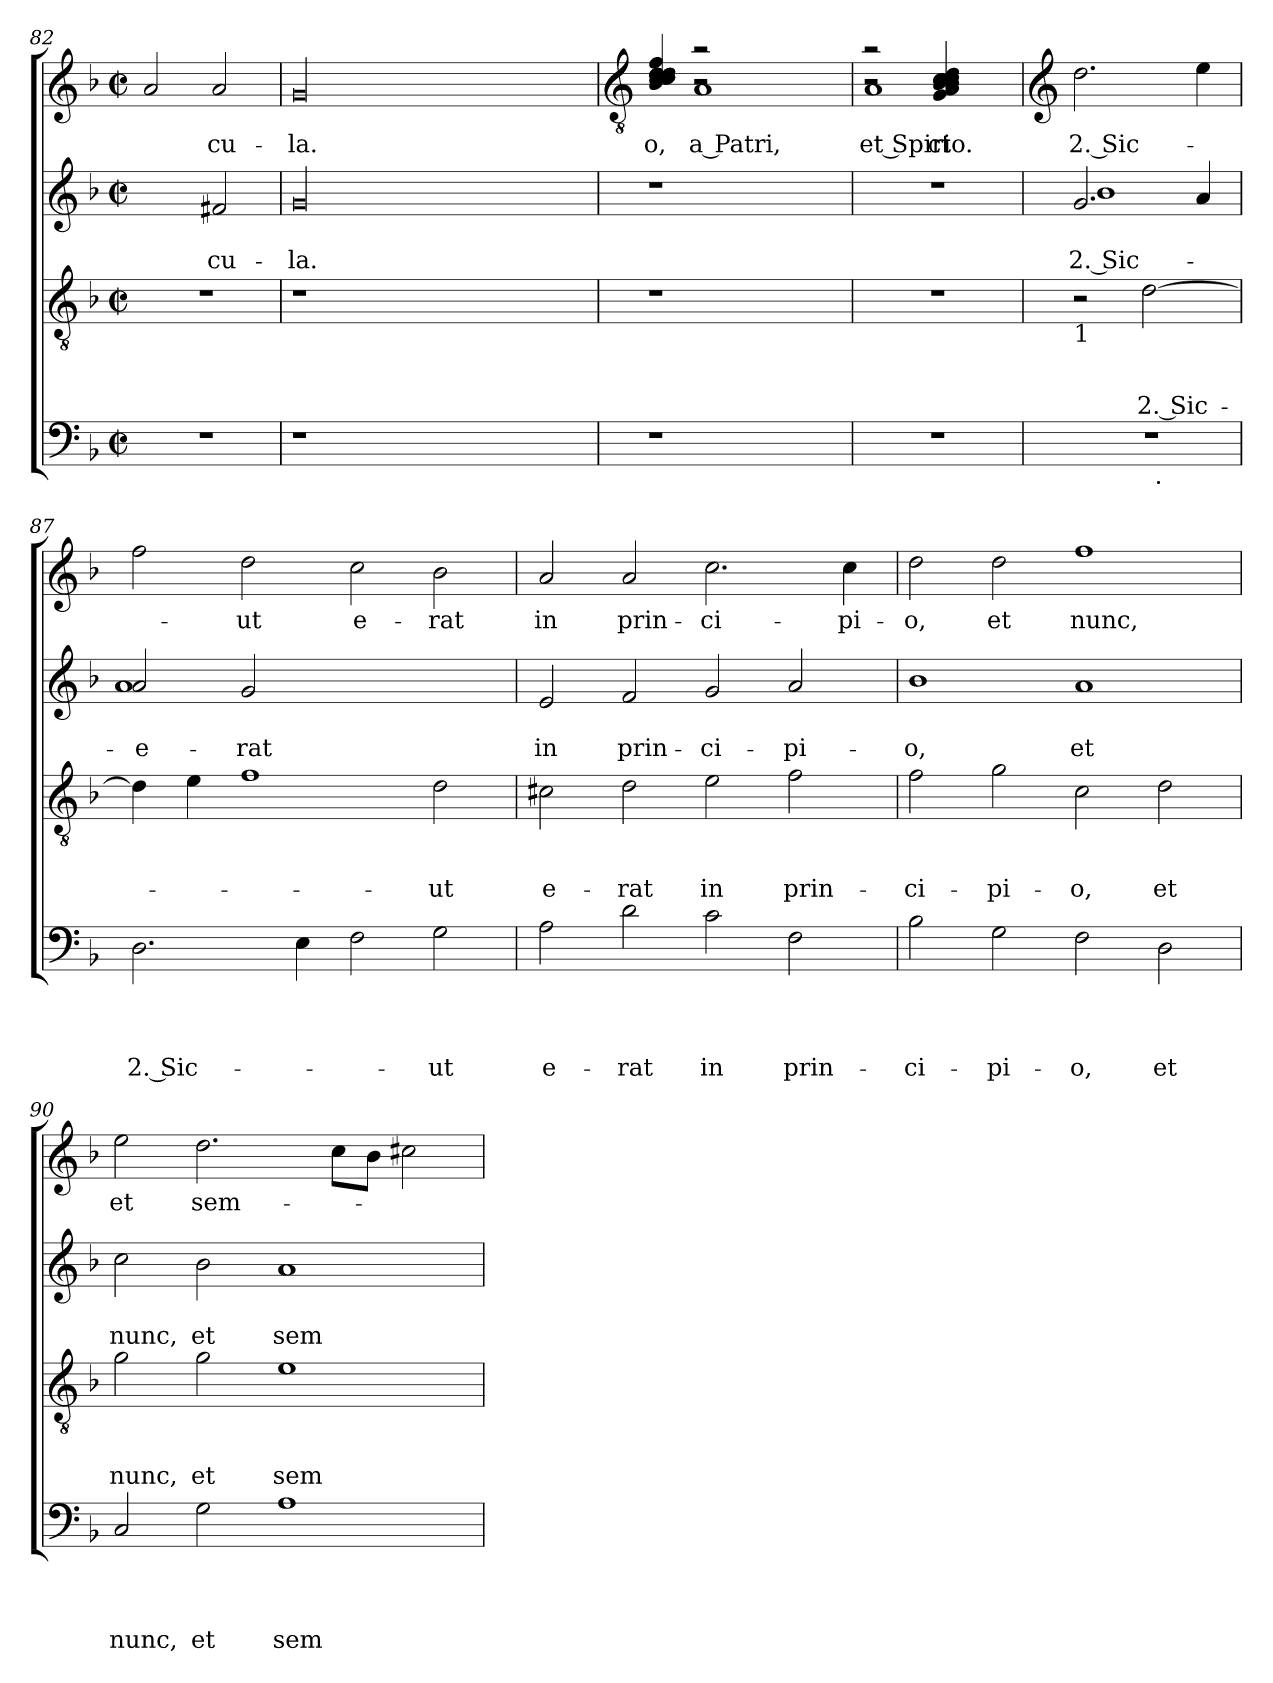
**kern	**text	**text	**text	**text	**kern	**text	**text	**text	**kern	**text	**text	**kern	**text
*part4	*part4	*part4	*part4	*part4	*part3	*part3	*part3	*part3	*part2	*part2	*part2	*part1	*part1
*staff4	*staff4	*staff4	*staff4	*staff4	*staff3	*staff3	*staff3	*staff3	*staff2	*staff2	*staff2	*staff1	*staff1
*clefF4	*	*	*	*	*clefGv2	*	*	*	*clefG2	*	*	*clefG2	*
*k[b-]	*	*	*	*	*k[b-]	*	*	*	*k[b-]	*	*	*k[b-]	*
*F:	*	*	*	*	*F:	*	*	*	*F:	*	*	*F:	*
*M2/2	*	*	*	*	*M2/2	*	*	*	*M2/2	*	*	*M2/2	*
*met(c|)	*	*	*	*	*met(c|)	*	*	*	*met(c|)	*	*	*met(c|)	*
=82	=82	=82	=82	=82	=82	=82	=82	=82	=82	=82	=82	=82	=82
1r	.	.	.	.	1r	.	.	.	2ryy	.	.	2a/	.
!	!	!	!	!	!	!	!	!	!	!	!LO:LY:b	!	!LO:LY:b
.	.	.	.	.	.	.	.	.	2f#/	.	-cu-	2a/	-cu-
=83	=83	=83	=83	=83	=83	=83	=83	=83	=83	=83	=83	=83	=83
!	!	!	!	!	!	!	!	!	!	!	!LO:LY:b	!	!LO:LY:b
1r	.	.	.	.	1r	.	.	.	00g	.	-la.	00g	-la.
0.ryy	.	.	.	.	0.ryy	.	.	.	.	.	.	.	.
!!LO:LB:g=z
=84	=84	=84	=84	=84	=84	=84	=84	=84	=84	=84	=84	=84	=84
*	*	*	*	*	*	*	*	*	*	*	*	*clefGv2	*
!	!	!	!	!	!	!	!	!	!	!	!	!LO:N:n=1:head=solid	!
!	!	!	!	!	!	!	!	!	!	!	!	!LO:N:n=2:head=solid	!
!	!	!	!	!	!	!	!	!	!	!	!	!LO:N:n=3:head=solid	!
!	!	!	!	!	!	!	!	!	!	!	!	!LO:N:n=4:head=solid	!
!	!	!	!	!	!	!	!	!	!	!	!	!LO:N:n=5:head=solid	!
!	!	!	!	!	!	!	!	!	!	!	!	!LO:N:n=6:head=solid	!
!	!	!	!	!	!	!	!	!	!	!	!	!LO:N:n=7:head=solid	!
!	!	!	!	!	!	!	!	!	!	!	!	!LO:N:n=8:head=solid	!
!	!	!	!	!	!	!	!	!	!	!	!	!LO:N:n=9:head=solid	!
!	!	!	!	!	!	!	!	!	!	!	!	!LO:N:n=10:head=solid	!LO:LY:b:rj
*	*	*	*	*	*	*	*	*	*	*	*	*^	*
*	*	*	*	*	*	*	*	*	*	*	*	*	*^	*
1r	.	.	.	.	1r	.	.	.	1r	.	.	4B-/ 4c/ 4c/ 4c/ 4d/ 4d/ 4d/ 4d/ 4d/ 4f/	4ryy	4ryy	-o,
!	!	!	!	!	!	!	!	!	!	!	!	!	!	!	!LO:LY:b:rj
.	.	.	.	.	.	.	.	.	.	.	.	2ra	1A	2r	a Patri,
.	.	.	.	.	.	.	.	.	.	.	.	2ryy	.	2ryy	.
4ryy	.	.	.	.	4ryy	.	.	.	4ryy	.	.	.	.	.	.
=85	=85	=85	=85	=85	=85	=85	=85	=85	=85	=85	=85	=85	=85	=85	=85
!	!	!	!	!	!	!	!	!	!	!	!	!	!	!	!LO:LY:b:rj
1r	.	.	.	.	1r	.	.	.	1r	.	.	2ra	1A	2r	et Spiri-
!	!	!	!	!	!	!	!	!	!	!	!	!	!	!LO:N:n=1:head=solid	!
!	!	!	!	!	!	!	!	!	!	!	!	!	!	!LO:N:n=2:head=solid	!
!	!	!	!	!	!	!	!	!	!	!	!	!	!	!LO:N:n=3:head=solid	!
!	!	!	!	!	!	!	!	!	!	!	!	!	!	!LO:N:n=4:head=solid	!
!	!	!	!	!	!	!	!	!	!	!	!	!	!	!LO:N:n=5:head=solid	!
!	!	!	!	!	!	!	!	!	!	!	!	!	!	!LO:N:n=6:head=solid	!
!	!	!	!	!	!	!	!	!	!	!	!	!	!	!LO:N:n=7:head=solid	!
!	!	!	!	!	!	!	!	!	!	!	!	!	!	!LO:N:n=8:head=solid	!LO:LY:b
.	.	.	.	.	.	.	.	.	.	.	.	2ryy	.	4G/ 4A/ 4B-/ 4B-/ 4c/ 4c/ 4c/ 4d/	-cto.
.	.	.	.	.	.	.	.	.	.	.	.	.	.	4ryy	.
*	*	*	*	*	*	*	*	*	*	*	*	*v	*v	*v	*
!!LO:PB:g=z
=86	=86	=86	=86	=86	=86	=86	=86	=86	=86	=86	=86	=86	=86
*	*	*	*	*	*	*	*	*	*	*	*	*clefG2	*
*	*	*	*	*	*	*	*	*	*	*	*	*^	*
*	*	*	*	*	*	*	*	*	*	*	*	*	*^	*
!	!	!	!	!	!	!	!	!	!	!	!	!LO:TX:b:t=1	!	!	!
!	!	!	!	!	!LO:TX:b:t=1	!	!	!	!	!	!	!	!	!	!
!	!	!	!	!	!	!	!	!	!	!	!LO:LY:b:rj	!	!	!	!LO:LY:b:rj
*^	*	*	*	*	*	*	*	*	*^	*	*	*v	*v	*v	*
1r	2ryy	.	.	.	.	2r	.	.	.	2.g/	1b-	.	2. Sic-	2.dd\	2. Sic-
!	!	!	!	!	!	!	!	!	!LO:LY:b:rj	!	!	!	!	!	!
.	32ryy	.	.	.	.	[>2d\	.	.	2. Sic-	.	.	.	.	.	.
!	!LO:TX:b:t=.	!	!	!	!	!	!	!	!	!	!	!	!	!	!
.	4...ryy	.	.	.	.	.	.	.	.	.	.	.	.	.	.
.	.	.	.	.	.	.	.	.	.	4a/	.	.	.	4ee\	.
=87	=87	=87	=87	=87	=87	=87	=87	=87	=87	=87	=87	=87	=87	=87	=87
!	!	!	!	!	!LO:LY:b:rj	!	!	!	!	!	!	!	!LO:LY:b	!	!
!	!	!	!	!	!	!	!	!	!	!	!	!	!LO:LY:b:rj	!	!
*v	*v	*	*	*	*	*	*	*	*	*	*	*	*	*	*
2.D\	.	.	.	2. Sic-	4d\]	.	.	.	2a/	1a	.	e-	2ff\	.
.	.	.	.	.	4e\	.	.	.	.	.	.	.	.	.
!	!	!	!	!	!	!	!	!	!	!	!	!LO:LY:b	!	!LO:LY:b
.	.	.	.	.	1f	.	.	.	2g/	.	.	rat	2dd\	-ut
4E\	.	.	.	.	.	.	.	.	.	.	.	.	.	.
!	!	!	!	!	!	!	!	!	!	!	!	!	!	!LO:LY:b
2F\	.	.	.	.	.	.	.	.	1ryy	1ryy	.	.	2cc\	e-
!	!	!	!	!LO:LY:b	!	!	!	!LO:LY:b	!	!	!	!	!	!LO:LY:b
2G\	.	.	.	-ut	2d\	.	.	-ut	.	.	.	.	2b-\	-rat
*	*	*	*	*	*	*	*	*	*v	*v	*	*	*	*
=88	=88	=88	=88	=88	=88	=88	=88	=88	=88	=88	=88	=88	=88
!	!	!	!	!LO:LY:b	!	!	!	!LO:LY:b	!	!	!LO:LY:b	!	!LO:LY:b
2A\	.	.	.	e-	2c#X\	.	.	e-	2e/	.	-in	2a/	in
!	!	!	!	!LO:LY:b	!	!	!	!LO:LY:b	!	!	!LO:LY:b	!	!LO:LY:b
2d\	.	.	.	-rat	2d\	.	.	-rat	2f/	.	prin-	2a/	prin-
!	!	!	!	!LO:LY:b	!	!	!	!LO:LY:b	!	!	!LO:LY:b:rj	!	!LO:LY:b:rj
2c\	.	.	.	in	2e\	.	.	in	2g/	.	-ci-	2.cc\	-ci-
!	!	!	!	!LO:LY:b	!	!	!	!LO:LY:b	!	!	!LO:LY:b	!	!
2F\	.	.	.	prin-	2f\	.	.	prin-	2a/	.	-pi-	.	.
!	!	!	!	!	!	!	!	!	!	!	!	!	!LO:LY:b
.	.	.	.	.	.	.	.	.	.	.	.	4cc\	-pi-
=89	=89	=89	=89	=89	=89	=89	=89	=89	=89	=89	=89	=89	=89
!	!	!	!	!LO:LY:b	!	!	!	!LO:LY:b	!	!	!LO:LY:b	!	!LO:LY:b
2B-\	.	.	.	-ci-	2f\	.	.	-ci-	1b-	.	-o,	2dd\	-o,
!	!	!	!	!LO:LY:b:rj	!	!	!	!LO:LY:b:rj	!	!	!	!	!LO:LY:b
2G\	.	.	.	-pi-	2g\	.	.	-pi-	.	.	.	2dd\	et
!	!	!	!	!LO:LY:b	!	!	!	!LO:LY:b	!	!	!LO:LY:b	!	!LO:LY:b
2F\	.	.	.	-o,	2c\	.	.	-o,	1a	.	et	1ff	nunc,
!	!	!	!	!LO:LY:b	!	!	!	!LO:LY:b	!	!	!	!	!
2D\	.	.	.	et	2d\	.	.	et	.	.	.	.	.
=90	=90	=90	=90	=90	=90	=90	=90	=90	=90	=90	=90	=90	=90
!	!	!	!	!LO:LY:b	!	!	!	!LO:LY:b	!	!	!LO:LY:b	!	!LO:LY:b
2C/	.	.	.	nunc,	2g\	.	.	nunc,	2cc\	.	nunc,	2ee\	et
!	!	!	!	!LO:LY:b	!	!	!	!LO:LY:b	!	!	!LO:LY:b	!	!LO:LY:b
2G\	.	.	.	et	2g\	.	.	et	2b-\	.	et	2.dd\	sem-
!	!	!	!	!LO:LY:b	!	!	!	!LO:LY:b	!	!	!LO:LY:b	!	!
1A	.	.	.	sem-	1e	.	.	sem-	1a	.	sem-	.	.
.	.	.	.	.	.	.	.	.	.	.	.	8cc\L	.
.	.	.	.	.	.	.	.	.	.	.	.	8b-\J	.
.	.	.	.	.	.	.	.	.	.	.	.	2cc#X\	.
=	=	=	=	=	=	=	=	=	=	=	=	=	=
*-	*-	*-	*-	*-	*-	*-	*-	*-	*-	*-	*-	*-	*-
